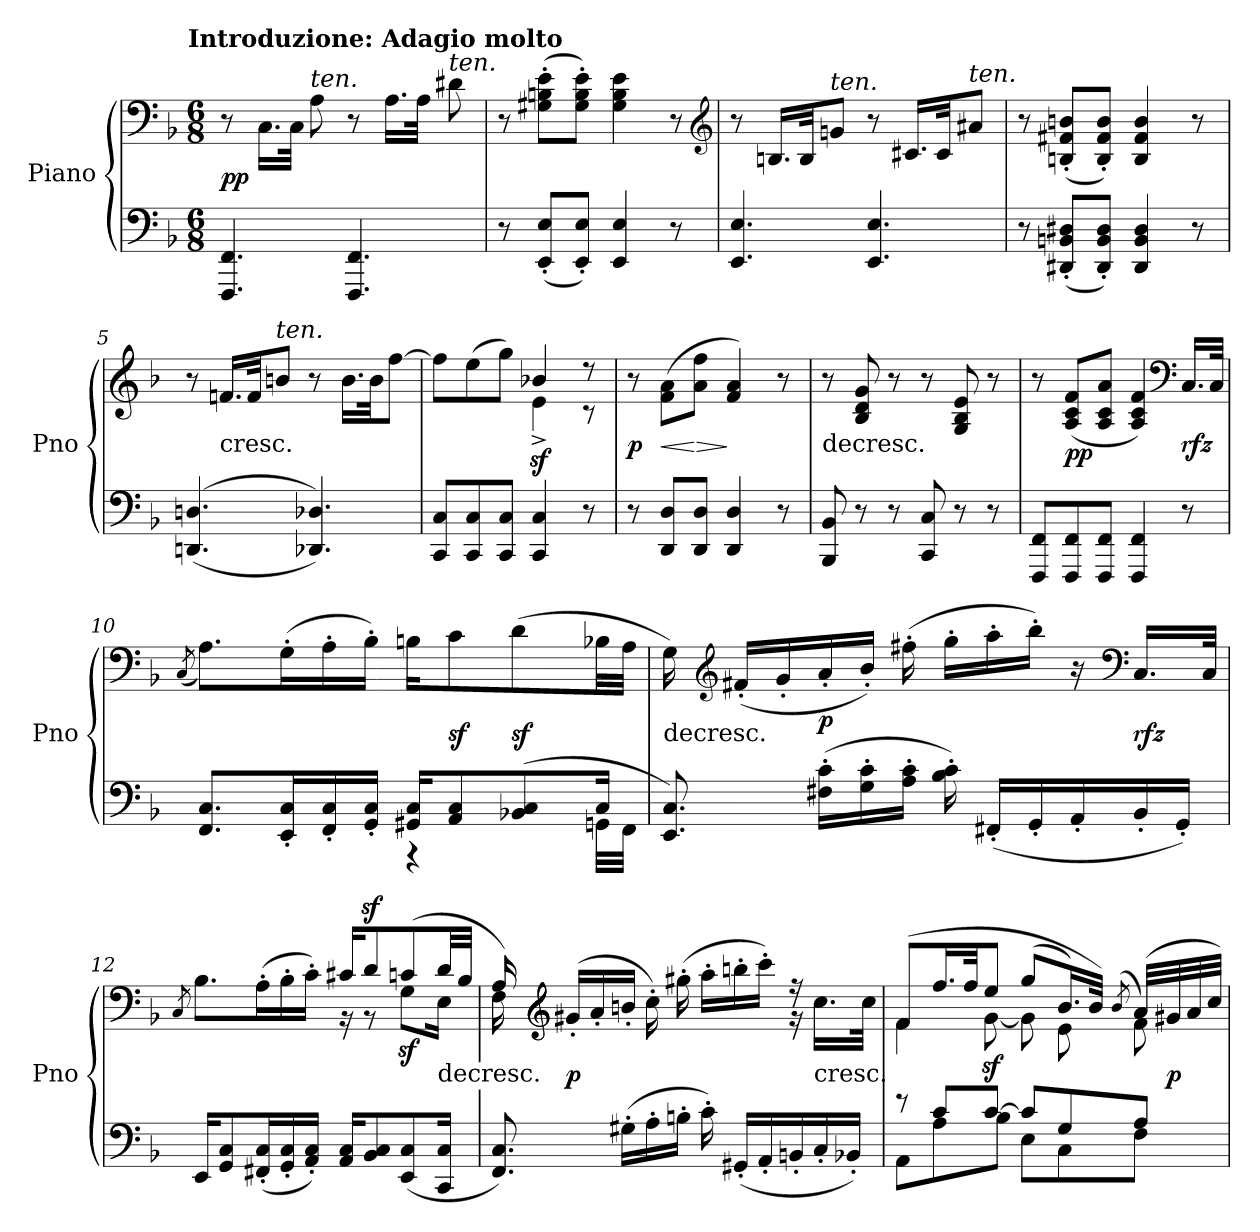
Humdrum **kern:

**kern	**kern	**dynam
*part1	*part1	*part1
*staff2	*staff1	*staff1/2
*I"Piano	*	*
*I'Pno	*	*
*clefF4	*clefF4	*
*k[b-]	*k[b-]	*
*F:	*F:	*
!!LO:TX:omd:t=Introduzione&colon; Adagio molto
*M6/8	*M6/8	*
*MM40	*MM40	*
=1	=1	=1
4.FFF 4.FF	8r	pp
.	16.C\LL	.
.	32C\JJk	.
!	!LO:TX:a:i:t=ten.	!
.	8A	.
4.FFF 4.FF	8r	.
.	16.ALL	.
.	32AJJk	.
!	!LO:TX:a:i:t=ten.	!
.	8d#X	.
=2	=2	=2
8r	8r	.
(8EE' 8E'L	(8G#X' 8Bn' 8e'L	.
8EE' 8E'J)	8G#' 8B' 8e'J)	.
4EE 4E	4G# 4B 4e	.
8r	8r	.
*	*clefG2	*
=3	=3	=3
4.EE 4.E	8r	.
.	16.BnLL	.
.	32BJK	.
!	!LO:TX:a:i:t=ten.	!
.	8gnJ	.
4.EE 4.E	8r	.
.	16.c#XLL	.
.	32c#JK	.
!	!LO:TX:a:i:t=ten.	!
.	8a#XJ	.
=4	=4	=4
8r	8r	.
(8DD#X' 8BBn' 8D#X'L	(8Bn' 8f#X' 8bn'L	.
8DD#' 8BB' 8D#'J)	8B' 8f#' 8b'J)	.
4DD# 4BB 4D#	4B 4f# 4b	.
8r	8r	.
=5	=5	=5
(<(>4.DDn 4.Dn	8r	.
!	!LO:TX:c:t=cresc.	!
.	16.fnLL	.
.	32fJK	.
!	!LO:TX:a:i:t=ten.	!
.	8bnJ	.
4.DD-X 4.D-X))	8r	.
.	16.bLL	.
.	32bJK	.
.	[8ffJ	.
=6	=6	=6
*	*^	*
8CC 8CL	4.ryy	8ffL]	.
8CC 8C	.	(8ee	.
8CC 8CJ	.	8ggJ)	.
4CC 4C	4b-X	4ez<^	.
8r	8r	8r	.
*	*v	*v	*
=7	=7	=7
8r	8r	p
8DD 8DL	(8f 8aL	<
8DD 8DJ	8a 8ffJ	[ >
4DD 4D	4f 4a)	]
8r	8r	.
=8	=8	=8
!	!LO:TX:c:t=decresc.	!
8BBB- 8BB-	8r	.
8r	8B- 8d 8g	.
8r	8r	.
8CC 8C	8r	.
8r	8G 8B- 8e	.
8r	8r	.
=9	=9	=9
8FFF 8FFL	8r	.
8FFF 8FF	(8A 8c 8fL	pp
8FFF 8FFJ	8A 8c 8aJ	.
4FFF 4FF	4A 4c 4f)	.
*	*clefF4	*
8r	16.CLL	rfz
.	32CJJk	.
=10	=10	=10
.	(8qC	.
*^	*	*
8.FF 8.CL	4.ryy	8.AL)	.
16EE' 16C'L	.	(16G'L	.
16FF' 16C'	.	16A'	.
16GG' 16C'JJ	.	16B-'JJ)	.
16GG#X 16CKL	4r	16BnKL	.
8AA 8C	.	8c	sf
(<8BB-X 8C	.	(8d	sf
.	16ryy	.	.
16CJk	32GGnLLL	32B-XLL	.
.	32FFJJJ	32AJJJ	.
=11	=11	=11	=11
!	!	!LO:TX:c:t=decresc.	!
*v	*v	*	*
8.EE 8.C)	16G)	.
*	*clefG2	*
.	(16f#X'LL	.
.	16g'	.
(16F#X' 16c'LL	16a'	p
16G' 16c'	16b-'JJ)	.
16A' 16c'JJ	(16ff#X'	.
16B-' 16c')	16gg'LL	.
(16FF#X'LL	16aa'	.
16GG'	16bb-'JJ)	.
16AA'	16r	.
*	*clefF4	*
16BB-'	16.CLL	rfz
16GG'JJ)	.	.
.	32CJJk	.
=12	=12	=12
.	8qC	.
*	*^	*
16EEKL	8.B-L	4.ryy	.
8GG 8C	.	.	.
(16FF#X' 16C'L	(16A'L	.	.
16GG' 16C'	16B-'	.	.
16AA' 16C'JJ)	16c'JJ)	.	.
16AA 16CKL	16c#XKL	16r	.
8BB- 8C	8dz<	8r	.
(8EE 8C	(8cn	8Gz<L	.
!	!LO:TX:c:t=decresc.	!	!
16CC 16CJk	32dLL	16EJk	.
.	32B-JJJ	.	.
=13	=13	=13	=13
8.FF 8.C)	16A)	16F	.
*	*clefG2	*	*
.	(16g#X'LL	8.ryy	p
.	16a'	.	.
(16G#X'LL	16bn'JJ	.	.
16A'	16cc')	16ryy	.
16Bn'JJ	16ryy	(16gg#X'	.
16c')	8.ryy	16aa'LL	.
(16GG#X'LL	.	16bbn'	.
16AA'	.	16ccc'JJ)	.
16BBn'	16r	16r	.
!	!LO:TX:c:t=cresc.	!	!
16C'	8ryy	16.ccLL	.
16BB-X'JJ)	.	.	.
.	.	32ccJJk	.
=14	=14	=14	=14
*^	*	*	*
8r	8AAL	(8fL	4f	.
8cL	8A	16.ffL	.	.
.	.	32ffJK	.	.
[8cJ	8B-J	8eeJ	[8gz<	.
8cL]	8EL	(8ggL	8g]	.
8G	8C	16.b-L)	8e	.
.	.	32b-JJk)	.	.
.	.	(8qb-	.	.
8AJ	8FJ	(32aLLL)	8f	.
.	.	32g#X	.	p
.	.	32a	.	.
.	.	32ccJJJ)	.	.
*v	*v	*	*	*
*	*v	*v	*
=	=	=
*-	*-	*-
